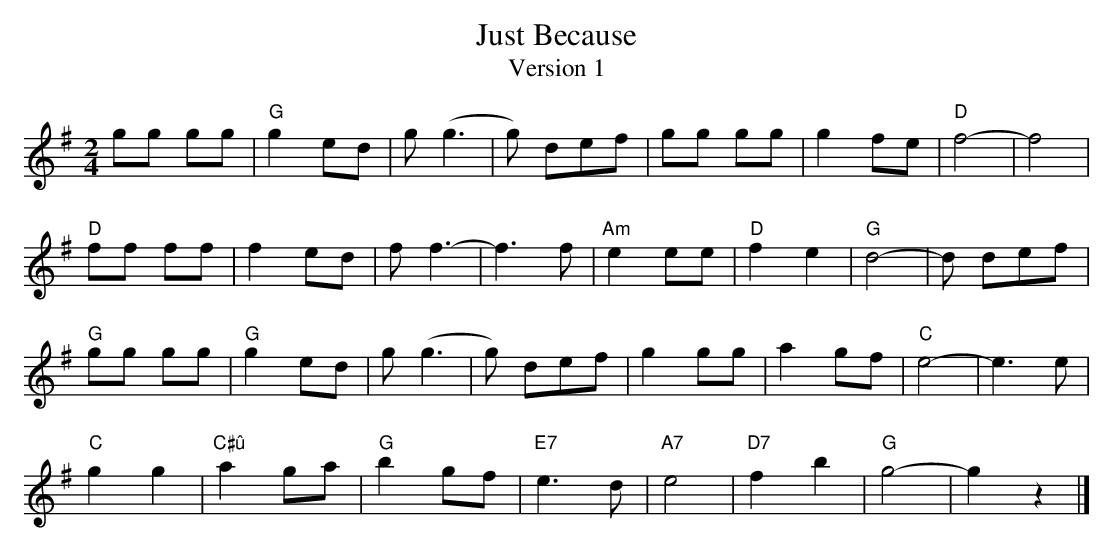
X:1
T:Just Because
T:Version 1
M:2/4
L:1/8
K:G
gg gg| "G"g2ed| g (g3| g ) def| gg gg| g2 fe | "D"f4-|f4|
"D"ff ff| f2 ed| f f3-|f3 f|"Am"  e2 ee| "D"f2e2| "G"d4-|d def|
"G"gg gg| "G"g2ed| g (g3| g ) def|g2 gg|a2 gf|"C"e4-|e3 e|
"C"g2 g2| "C#û"a2 ga| "G"b2 gf| "E7"e3d| "A7"e4 |"D7"f2b2| "G"g4-|g2z2|]
